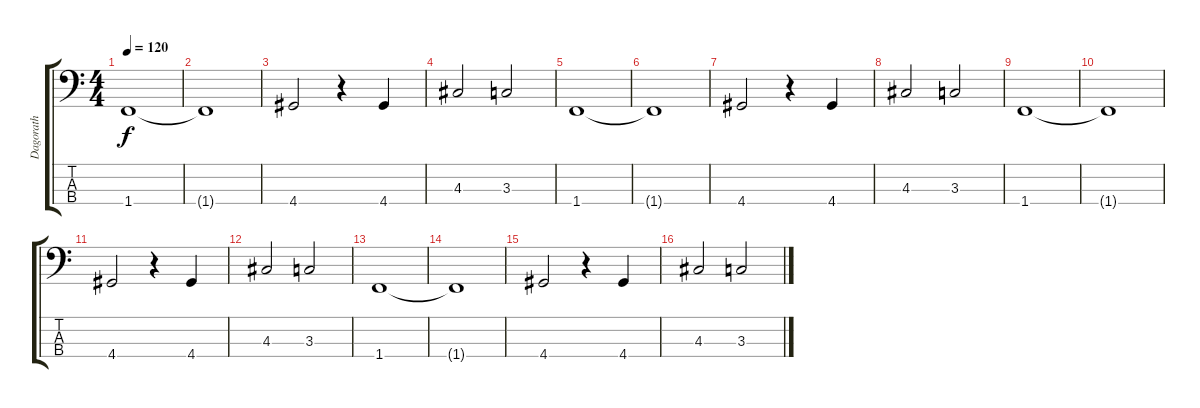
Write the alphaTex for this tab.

\track ("Dagorath" "Dagorath") {instrument electricbassfinger}
\staff {score tabs}
\tuning (G2 D2 A1 E1) {hide}
\ts (4 4)
\tempo 120
\clef f4
\ks c
1.4.1{dy f} |
1.4{t}.1 |
4.4.2 r.4 4.4.4 |
4.3.2 3.3.2 |
1.4.1 |
1.4{t}.1 |
4.4.2 r.4 4.4.4 |
4.3.2 3.3.2 |
1.4.1 |
1.4{t}.1 |
4.4.2 r.4 4.4.4 |
4.3.2 3.3.2 |
1.4.1 |
1.4{t}.1 |
4.4.2 r.4 4.4.4 |
4.3.2 3.3.2
